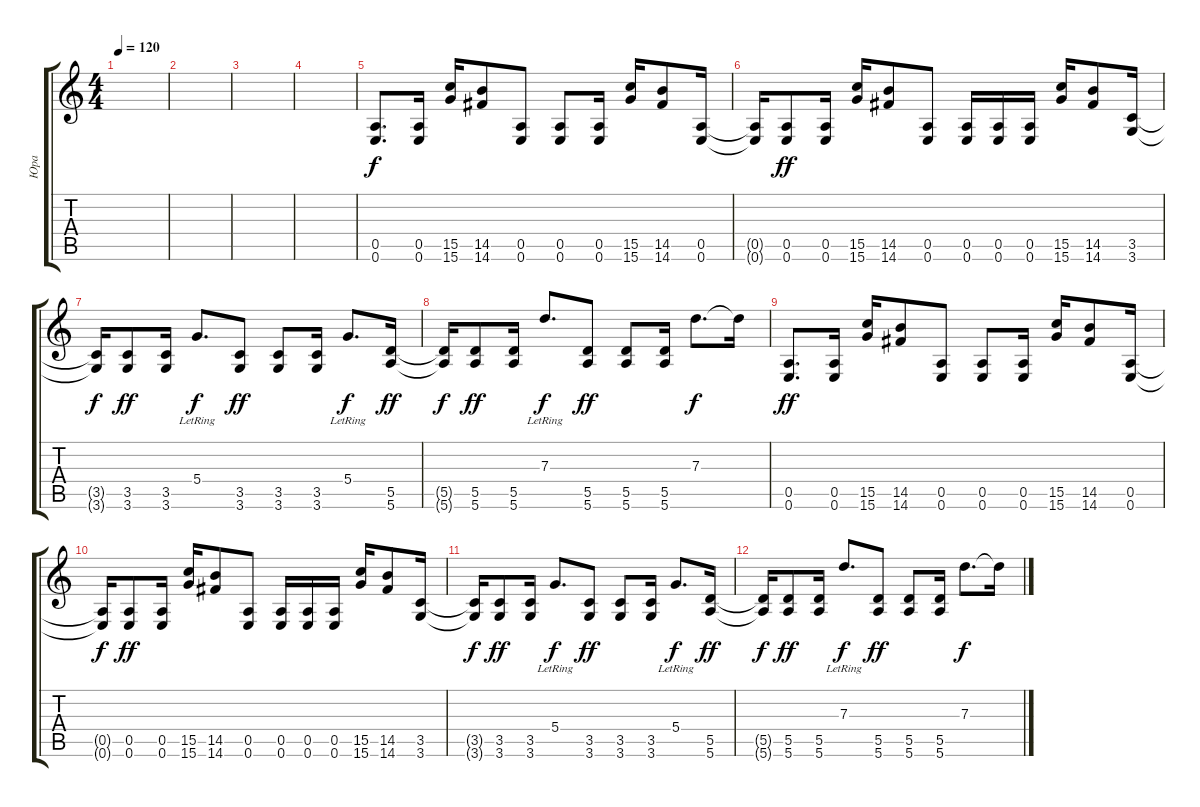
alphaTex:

\track ("Юра" "Юра") {instrument distortionguitar}
\staff {score tabs}
\tuning (E4 B3 G3 D3 A2 E2) {hide}
\ts (4 4)
\tempo 120
\clef g2
\ks c
|
|
|
|
(0.5 0.6).8{d} (0.5 0.6).16 (15.5 15.6).16 (14.5 14.6).8 (0.5 0.6).8 (0.5 0.6).8 (0.5 0.6).16 (15.5 15.6).16 (14.5 14.6).8 (0.5 0.6).16 |
(0.5{t} 0.6{t}).16{dy f} (0.5 0.6).8{dy ff} (0.5 0.6).16 (15.5 15.6).16 (14.5 14.6).8 (0.5 0.6).8 (0.5 0.6).16 (0.5 0.6).16 (0.5 0.6).16 (15.5 15.6).16 (14.5 14.6).8 (3.5 3.6).16 |
(3.5{t} 3.6{t}).16{dy f} (3.5 3.6).8{dy ff} (3.5 3.6).16 5.4{lr}.8{d dy f} (3.5 3.6).8{dy ff} (3.5 3.6).8 (3.5 3.6).16 5.4{lr}.8{d dy f} (5.5 5.6).16{dy ff} |
(5.5{t} 5.6{t}).16{dy f} (5.5 5.6).8{dy ff} (5.5 5.6).16 7.3{lr}.8{d dy f} (5.5 5.6).8{dy ff} (5.5 5.6).8 (5.5 5.6).16 7.3.8{d dy f} 7.3{t}.16 |
(0.5 0.6).8{d dy ff} (0.5 0.6).16 (15.5 15.6).16 (14.5 14.6).8 (0.5 0.6).8 (0.5 0.6).8 (0.5 0.6).16 (15.5 15.6).16 (14.5 14.6).8 (0.5 0.6).16 |
(0.5{t} 0.6{t}).16{dy f} (0.5 0.6).8{dy ff} (0.5 0.6).16 (15.5 15.6).16 (14.5 14.6).8 (0.5 0.6).8 (0.5 0.6).16 (0.5 0.6).16 (0.5 0.6).16 (15.5 15.6).16 (14.5 14.6).8 (3.5 3.6).16 |
(3.5{t} 3.6{t}).16{dy f} (3.5 3.6).8{dy ff} (3.5 3.6).16 5.4{lr}.8{d dy f} (3.5 3.6).8{dy ff} (3.5 3.6).8 (3.5 3.6).16 5.4{lr}.8{d dy f} (5.5 5.6).16{dy ff} |
(5.5{t} 5.6{t}).16{dy f} (5.5 5.6).8{dy ff} (5.5 5.6).16 7.3{lr}.8{d dy f} (5.5 5.6).8{dy ff} (5.5 5.6).8 (5.5 5.6).16 7.3.8{d dy f} 7.3{t}.16
